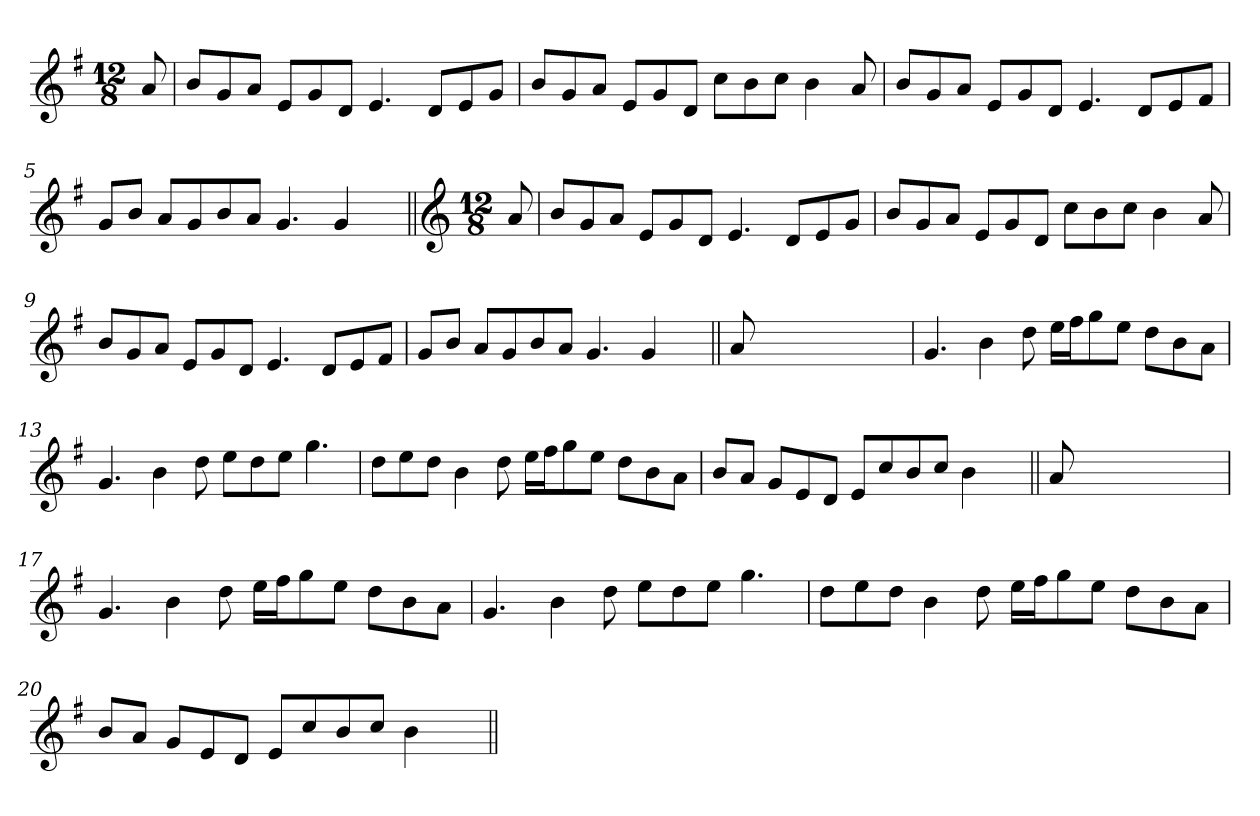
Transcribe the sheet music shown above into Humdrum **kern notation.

**kern
*part1
*staff1
*clefG2
*k[f#]
*G:
*M12/8
=1
8a/
=2
8b/L
8g/
8a/J
8e/L
8g/
8d/J
4.e/
8d/L
8e/
8g/J
=3
8b/L
8g/
8a/J
8e/L
8g/
8d/J
8cc\L
8b\
8cc\J
4b\
8a/
=4
8b/L
8g/
8a/J
8e/L
8g/
8d/J
4.e/
8d/L
8e/
8f#/J
!!LO:LB:g=z
=5
8g/L
8b/J
8a/L
8g/
8b/
8a/J
4.g/
4g/
8ryy
=6||
*clefG2
*M12/8
8a/
=7
8b/L
8g/
8a/J
8e/L
8g/
8d/J
4.e/
8d/L
8e/
8g/J
=8
8b/L
8g/
8a/J
8e/L
8g/
8d/J
8cc\L
8b\
8cc\J
4b\
8a/
!!LO:LB:g=z
=9
8b/L
8g/
8a/J
8e/L
8g/
8d/J
4.e/
8d/L
8e/
8f#/J
=10
8g/L
8b/J
8a/L
8g/
8b/
8a/J
4.g/
4g/
8ryy
=11||
8a/
1ryy
4.ryy
=12
4.g/
4b\
8dd\
16ee\LL
16ff#\J
8gg\
8ee\J
8dd\L
8b\
8a\J
=13
4.g/
4b\
8dd\
8ee\L
8dd\
8ee\J
4.gg\
!!LO:LB:g=z
=14
8dd\L
8ee\
8dd\J
4b\
8dd\
16ee\LL
16ff#\J
8gg\
8ee\J
8dd\L
8b\
8a\J
=15
8b/L
8a/J
8g/L
8e/
8d/J
8e/L
8cc/
8b/
8cc/J
4b\
8ryy
=16||
8a/
1ryy
4.ryy
=17
4.g/
4b\
8dd\
16ee\LL
16ff#\J
8gg\
8ee\J
8dd\L
8b\
8a\J
!!LO:LB:g=z
=18
4.g/
4b\
8dd\
8ee\L
8dd\
8ee\J
4.gg\
=19
8dd\L
8ee\
8dd\J
4b\
8dd\
16ee\LL
16ff#\J
8gg\
8ee\J
8dd\L
8b\
8a\J
=20
8b/L
8a/J
8g/L
8e/
8d/J
8e/L
8cc/
8b/
8cc/J
4b\
8ryy
=||
*-
